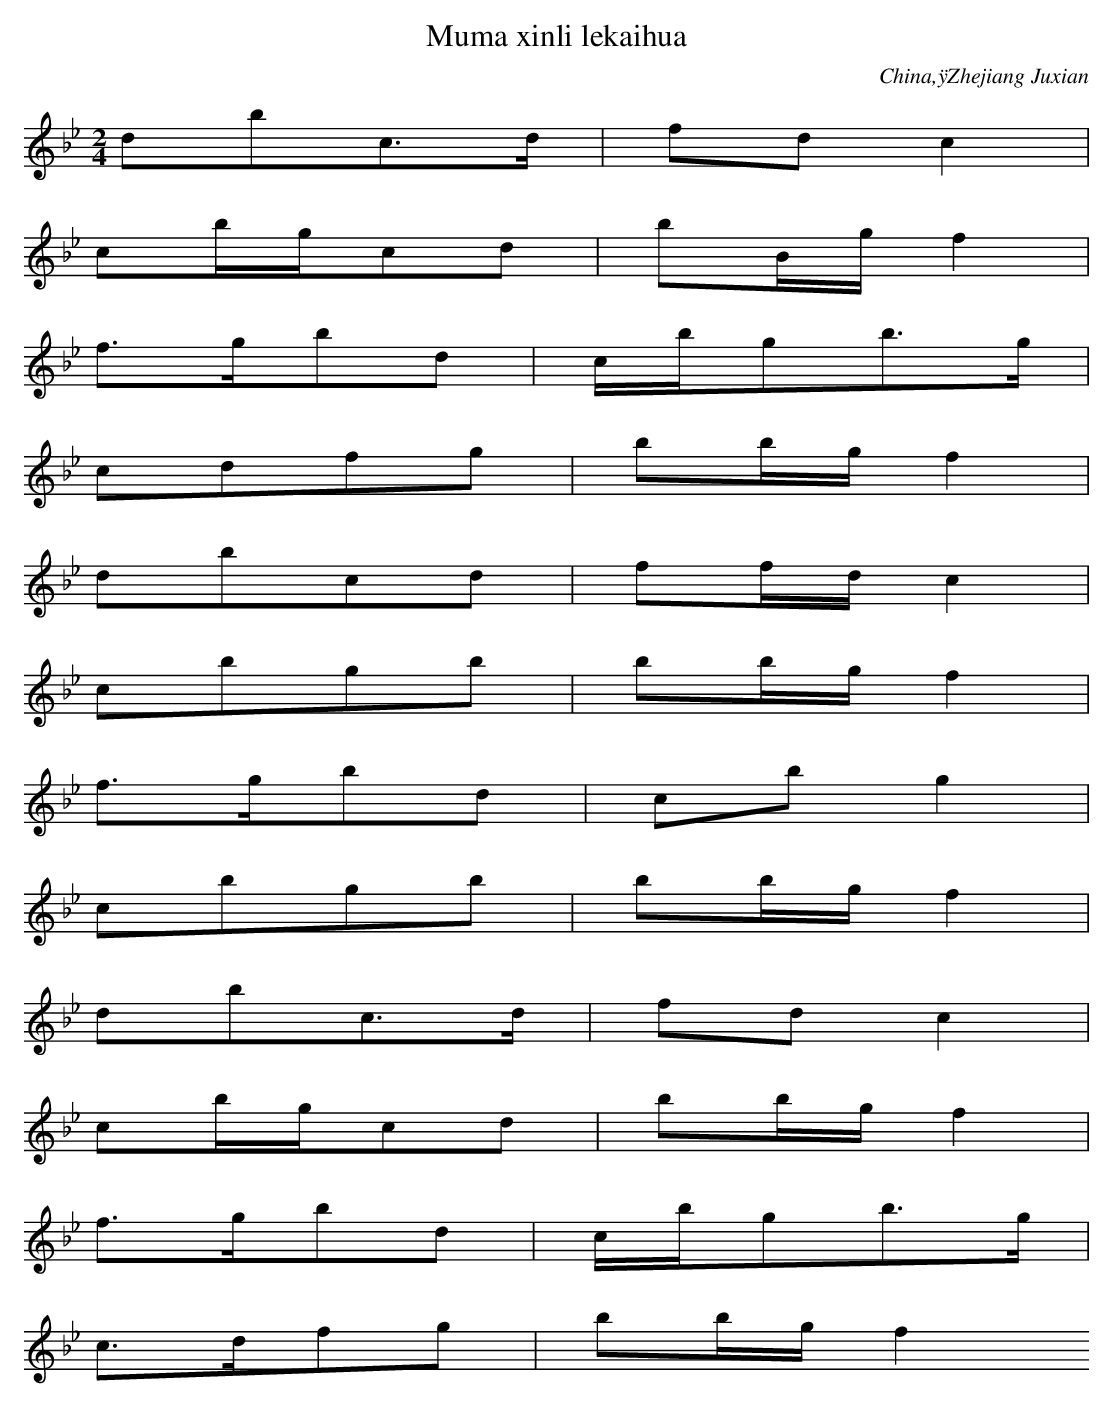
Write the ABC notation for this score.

X:1
T: Muma xinli lekaihua
O: China,ÿZhejiang Juxian
M: 2/4
L: 1/16
K: Bb
d2b2c3d | f2d2c4 |
c2bgc2d2 | b2Bgf4 |
f3gb2d2 | cbg2b3g |
c2d2f2g2 | b2bgf4 |
d2b2c2d2 | f2fdc4 |
c2b2g2b2 | b2bgf4 |
f3gb2d2 | c2b2g4 |
c2b2g2b2 | b2bgf4 |
d2b2c3d | f2d2c4 |
c2bgc2d2 | b2bgf4 |
f3gb2d2 | cbg2b3g |
c3df2g2 | b2bgf4
